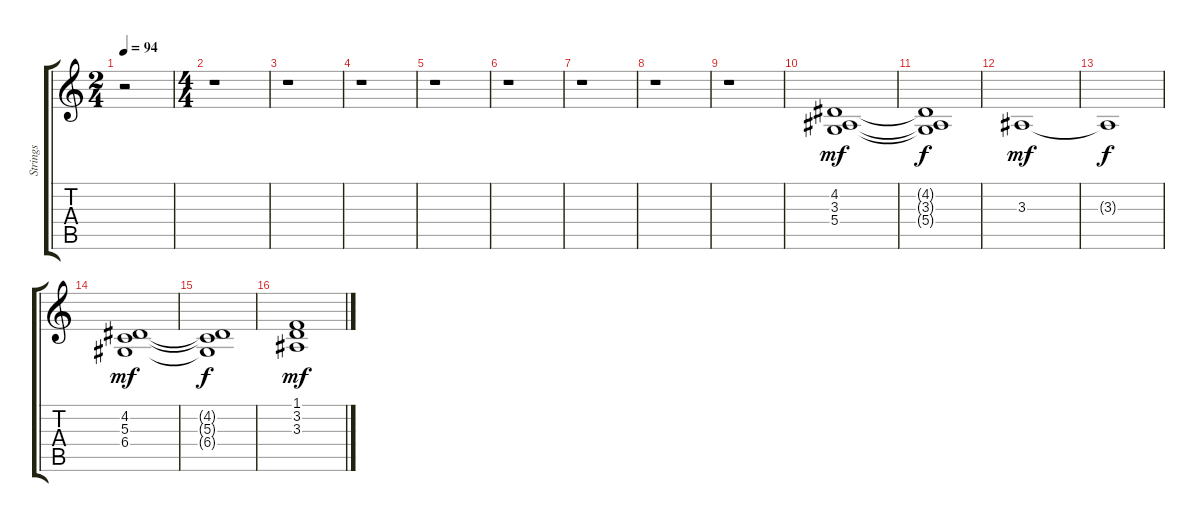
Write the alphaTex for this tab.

\track ("Strings" "Strings") {instrument stringensemble1}
\staff {score tabs}
\tuning (E4 B3 G3 D3 A2 E2) {hide}
\ts (2 4)
\tempo 94
\clef g2
\ks c
r.2{dy mf instrument stringensemble1} |
\ts (4 4)
r.1 |
r.1 |
r.1 |
r.1 |
r.1 |
r.1 |
r.1 |
r.1 |
(4.2 3.3 5.4).1 |
(4.2{t} 3.3{t} 5.4{t}).1{dy f} |
3.3.1{dy mf} |
3.3{t}.1{dy f} |
(4.2 5.3 6.4).1{dy mf} |
(4.2{t} 5.3{t} 6.4{t}).1{dy f} |
(1.1 3.2 3.3).1{dy mf}
